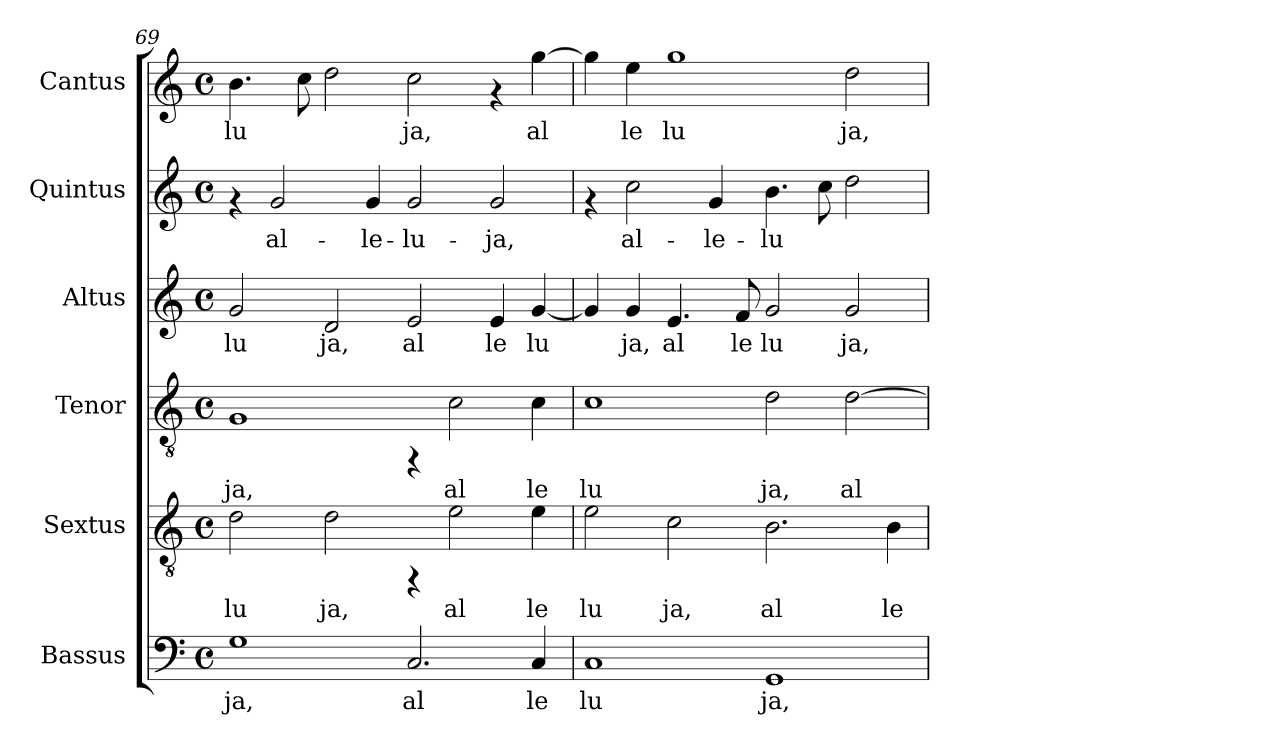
**kern	**text	**kern	**text	**kern	**text	**kern	**text	**kern	**text	**kern	**text
*part6	*part6	*part5	*part5	*part4	*part4	*part3	*part3	*part2	*part2	*part1	*part1
*staff6	*staff6	*staff5	*staff5	*staff4	*staff4	*staff3	*staff3	*staff2	*staff2	*staff1	*staff1
*I"Bassus	*	*I"Sextus	*	*I"Tenor	*	*I"Altus	*	*I"Quintus	*	*I"Cantus	*
*clefF4	*	*clefGv2	*	*clefGv2	*	*clefG2	*	*clefG2	*	*clefG2	*
*k[]	*	*k[]	*	*k[]	*	*k[]	*	*k[]	*	*k[]	*
*C:	*	*C:	*	*C:	*	*C:	*	*C:	*	*C:	*
*M4/4	*	*M4/4	*	*M4/4	*	*M4/4	*	*M4/4	*	*M4/4	*
*met(c)	*	*met(c)	*	*met(c)	*	*met(c)	*	*met(c)	*	*met(c)	*
=69	=69	=69	=69	=69	=69	=69	=69	=69	=69	=69	=69
!	!LO:LY:b:cj	!	!LO:LY:b:cj	!	!LO:LY:b:cj	!	!LO:LY:b:cj	!	!	!	!LO:LY:b:cj
1G	ja,	2d\	lu	1G	ja,	2g/	lu	4rf	.	4.b\	lu
!	!	!	!	!	!	!	!	!	!LO:LY:b:cj	!	!
.	.	.	.	.	.	.	.	2g/	al-	.	.
!	!	!	!	!	!	!	!	!	!	!	!LO:LY:b:cj
.	.	.	.	.	.	.	.	.	.	8cc\	.
!	!	!	!LO:LY:b:cj	!	!	!	!LO:LY:b:cj	!	!	!	!LO:LY:b:cj
.	.	2d\	ja,	.	.	2d/	ja,	.	.	2dd\	.
!	!	!	!	!	!	!	!	!	!LO:LY:b:cj	!	!
.	.	.	.	.	.	.	.	4g/	-le-	.	.
!	!LO:LY:b:cj	!	!	!	!	!	!LO:LY:b:cj	!	!LO:LY:b:cj	!	!LO:LY:b:cj
2.C/	al	4rFF	.	4rFF	.	2e/	al	2g/	-lu-	2cc\	ja,
!	!	!	!LO:LY:b:cj	!	!LO:LY:b:cj	!	!	!	!	!	!
.	.	2e\	al	2c\	al	.	.	.	.	.	.
!	!	!	!	!	!	!	!LO:LY:b:cj	!	!LO:LY:b:cj	!	!
.	.	.	.	.	.	4e/	le	2g/	-ja,	4rf	.
!	!LO:LY:b:cj	!	!LO:LY:b:cj	!	!LO:LY:b:cj	!	!LO:LY:b:cj	!	!	!	!LO:LY:b:cj
4C/	le	4e\	le	4c\	le	[<4g/	lu	.	.	[>4gg\	al
=70	=70	=70	=70	=70	=70	=70	=70	=70	=70	=70	=70
!	!LO:LY:b:cj	!	!LO:LY:b:cj	!	!LO:LY:b:cj	!	!LO:LY:b:cj	!	!	!	!LO:LY:b:cj
1C	lu	2e\	lu	1c	lu	4g/]	.	4rf	.	4gg\]	.
!	!	!	!	!	!	!	!LO:LY:b:cj	!	!LO:LY:b:cj	!	!LO:LY:b:cj
.	.	.	.	.	.	4g/	ja,	2cc\	al-	4ee\	le
!	!	!	!LO:LY:b:cj	!	!	!	!LO:LY:b:cj	!	!	!	!LO:LY:b:cj
.	.	2c\	ja,	.	.	4.e/	al	.	.	1gg	lu
!	!	!	!	!	!	!	!	!	!LO:LY:b:cj	!	!
.	.	.	.	.	.	.	.	4g/	-le-	.	.
!	!	!	!	!	!	!	!LO:LY:b:cj	!	!	!	!
.	.	.	.	.	.	8f/	le	.	.	.	.
!	!LO:LY:b:cj	!	!LO:LY:b:cj	!	!LO:LY:b:cj	!	!LO:LY:b:cj	!	!LO:LY:b:cj	!	!
1GG	ja,	2.B\	al	2d\	ja,	2g/	lu	4.b\	-lu-	.	.
!	!	!	!	!	!	!	!	!	!LO:LY:b:cj	!	!
.	.	.	.	.	.	.	.	8cc\	--	.	.
!	!	!	!	!	!LO:LY:b:cj	!	!LO:LY:b:cj	!	!LO:LY:b:cj	!	!LO:LY:b:cj
.	.	.	.	[>2d\	al	2g/	ja,	2dd\	--	2dd\	ja,
!	!	!	!LO:LY:b:cj	!	!	!	!	!	!	!	!
.	.	4B\	le	.	.	.	.	.	.	.	.
=	=	=	=	=	=	=	=	=	=	=	=
*-	*-	*-	*-	*-	*-	*-	*-	*-	*-	*-	*-
